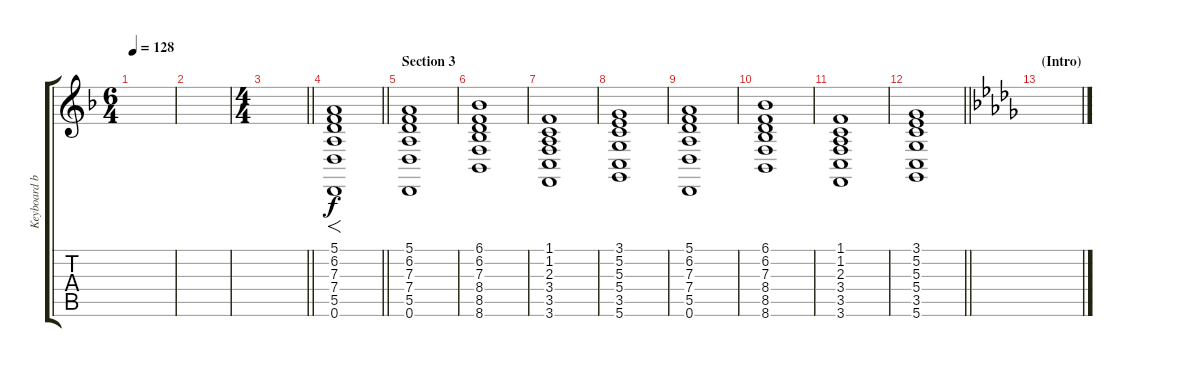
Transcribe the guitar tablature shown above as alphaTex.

\track ("Keyboard b" "Keyboard b") {instrument fx7echoes}
\staff {score tabs}
\tuning (E4 B3 G3 D3 A2 D2) {hide}
\ts (6 4)
\tempo 128
\clef g2
\ks f
|
|
\ts (4 4)
\barLineRight lightlight
|
\section ("" "")
\barLineRight lightlight
(5.1 6.2 7.3 7.4 5.5 0.6).1{f} |
\section ("" "Section 3")
(5.1 6.2 7.3 7.4 5.5 0.6).1 |
(6.1 6.2 7.3 8.4 8.5 8.6).1 |
(1.1 1.2 2.3 3.4 3.5 3.6).1 |
(3.1 5.2 5.3 5.4 3.5 5.6).1 |
(5.1 6.2 7.3 7.4 5.5 0.6).1 |
(6.1 6.2 7.3 8.4 8.5 8.6).1 |
(1.1 1.2 2.3 3.4 3.5 3.6).1 |
\barLineRight lightlight
(3.1 5.2 5.3 5.4 3.5 5.6).1 |
\section ("" "(Intro)")
\ks db
